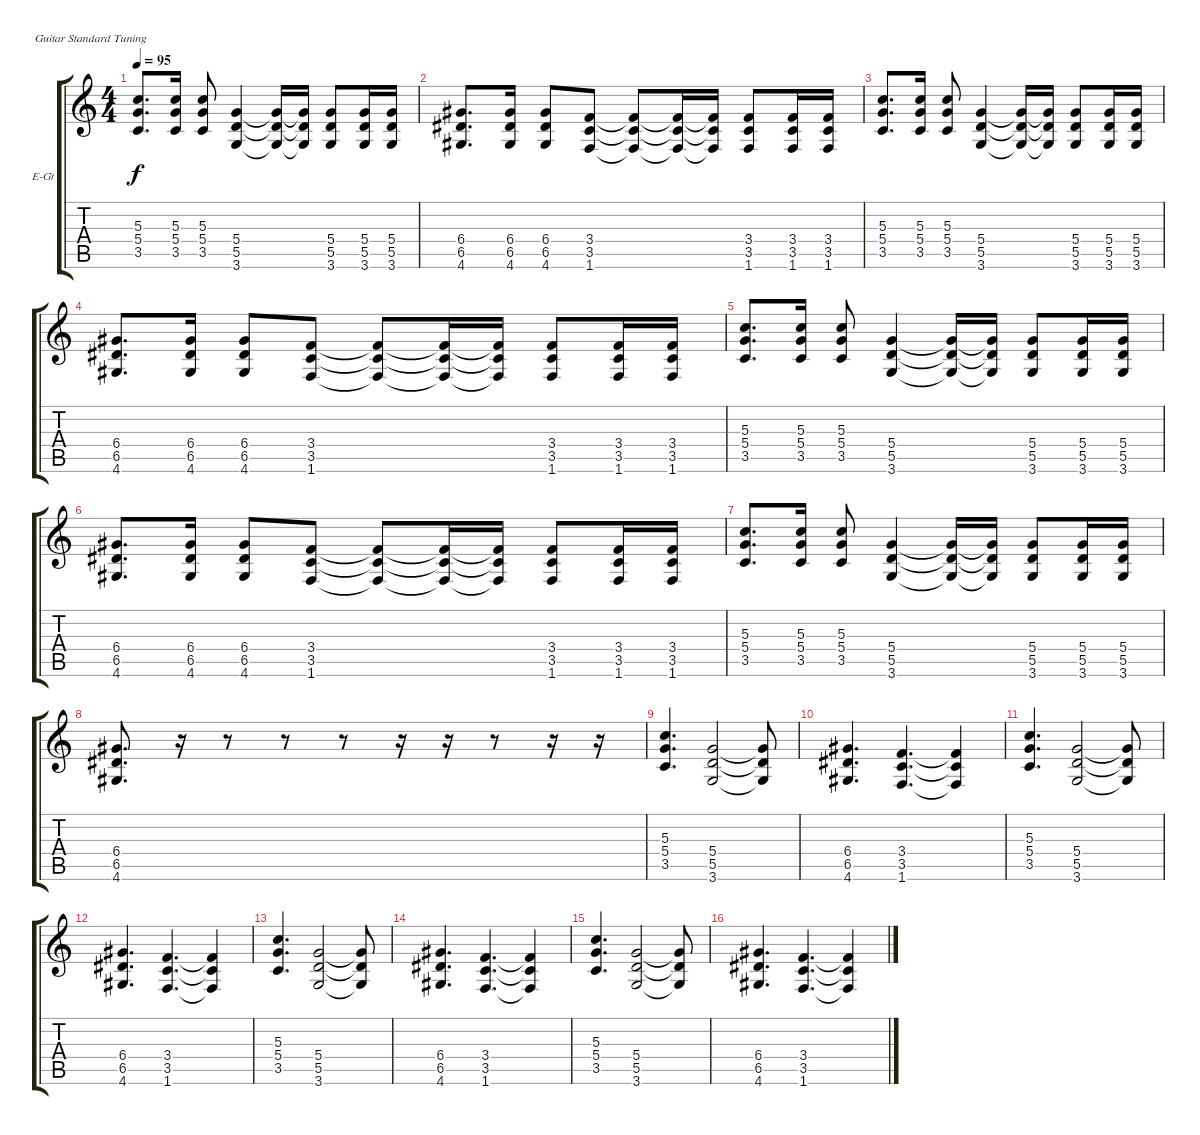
\bracketExtendMode groupsimilarinstruments
\firstSystemTrackNameOrientation horizontal
\otherSystemsTrackNameOrientation horizontal
\track ("Äîðîæêà 6" "E-Gt") {instrument distortionguitar}
\staff {score tabs}
\tuning (E4 B3 G3 D3 A2 E2)
\ts (4 4)
\tempo 95
\clef g2
\ks c
(5.3 5.4 3.5).8{d dy f} (5.3 5.4 3.5).16 (5.3 5.4 3.5).8 (5.4 5.5 3.6).4 (3.6{t} 5.4{t} 5.5{t}).16 (5.4{t} 5.5{t} 3.6{t}).16 (5.4 5.5 3.6).8 (5.4 5.5 3.6).16 (5.4 5.5 3.6).16 |
(6.4 6.5 4.6).8{d} (6.4 6.5 4.6).16 (6.4 6.5 4.6).8 (3.4 3.5 1.6).8 (3.4{t} 3.5{t} 1.6{t}).8 (3.4{t} 3.5{t} 1.6{t}).16 (3.4{t} 3.5{t} 1.6{t}).16 (3.4 3.5 1.6).8 (3.4 3.5 1.6).16 (3.4 3.5 1.6).16 |
(5.3 5.4 3.5).8{d} (5.3 5.4 3.5).16 (5.3 5.4 3.5).8 (5.4 5.5 3.6).4 (3.6{t} 5.4{t} 5.5{t}).16 (5.4{t} 5.5{t} 3.6{t}).16 (5.4 5.5 3.6).8 (5.4 5.5 3.6).16 (5.4 5.5 3.6).16 |
(6.4 6.5 4.6).8{d} (6.4 6.5 4.6).16 (6.4 6.5 4.6).8 (3.4 3.5 1.6).8 (3.4{t} 3.5{t} 1.6{t}).8 (3.4{t} 3.5{t} 1.6{t}).16 (3.4{t} 3.5{t} 1.6{t}).16 (3.4 3.5 1.6).8 (3.4 3.5 1.6).16 (3.4 3.5 1.6).16 |
(5.3 5.4 3.5).8{d} (5.3 5.4 3.5).16 (5.3 5.4 3.5).8 (5.4 5.5 3.6).4 (3.6{t} 5.4{t} 5.5{t}).16 (5.4{t} 5.5{t} 3.6{t}).16 (5.4 5.5 3.6).8 (5.4 5.5 3.6).16 (5.4 5.5 3.6).16 |
(6.4 6.5 4.6).8{d} (6.4 6.5 4.6).16 (6.4 6.5 4.6).8 (3.4 3.5 1.6).8 (3.4{t} 3.5{t} 1.6{t}).8 (3.4{t} 3.5{t} 1.6{t}).16 (3.4{t} 3.5{t} 1.6{t}).16 (3.4 3.5 1.6).8 (3.4 3.5 1.6).16 (3.4 3.5 1.6).16 |
(5.3 5.4 3.5).8{d} (5.3 5.4 3.5).16 (5.3 5.4 3.5).8 (5.4 5.5 3.6).4 (3.6{t} 5.4{t} 5.5{t}).16 (5.4{t} 5.5{t} 3.6{t}).16 (5.4 5.5 3.6).8 (5.4 5.5 3.6).16 (5.4 5.5 3.6).16 |
(6.4 6.5 4.6).8{d} r.16 r.8 r.8 r.8 r.16 r.16 r.8 r.16 r.16 |
(5.3 5.4 3.5).4{d} (5.4 5.5 3.6).2 (5.4{t} 5.5{t} 3.6{t}).8 |
(6.4 6.5 4.6).4{d} (3.4 3.5 1.6).4{d} (3.4{t} 3.5{t} 1.6{t}).4 |
(5.3 5.4 3.5).4{d} (5.4 5.5 3.6).2 (5.4{t} 5.5{t} 3.6{t}).8 |
(6.4 6.5 4.6).4{d} (3.4 3.5 1.6).4{d} (3.4{t} 3.5{t} 1.6{t}).4 |
(5.3 5.4 3.5).4{d} (5.4 5.5 3.6).2 (5.4{t} 5.5{t} 3.6{t}).8 |
(6.4 6.5 4.6).4{d} (3.4 3.5 1.6).4{d} (3.4{t} 3.5{t} 1.6{t}).4 |
(5.3 5.4 3.5).4{d} (5.4 5.5 3.6).2 (5.4{t} 5.5{t} 3.6{t}).8 |
(6.4 6.5 4.6).4{d} (3.4 3.5 1.6).4{d} (3.4{t} 3.5{t} 1.6{t}).4
